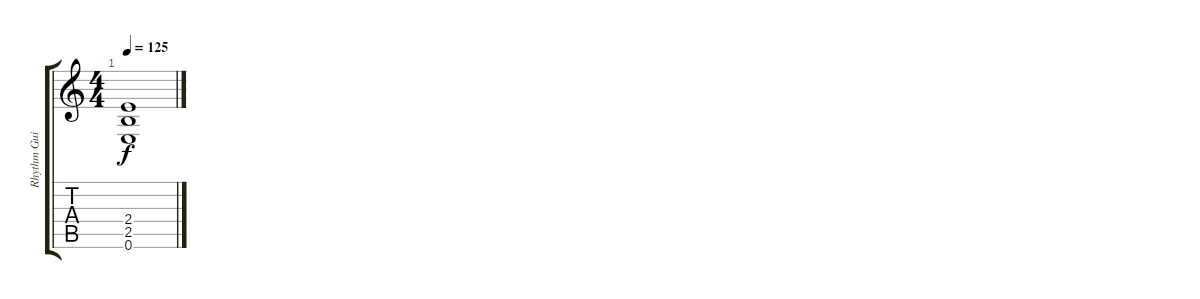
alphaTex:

\track ("Rhythm Guitar" "Rhythm Gui") {instrument distortionguitar}
\staff {score tabs}
\tuning (E4 B3 G3 D3 A2 E2) {hide}
\ts (4 4)
\tempo 125
\clef g2
\ks c
(2.4{t} 2.5{t} 0.6{t}).1{dy f}
